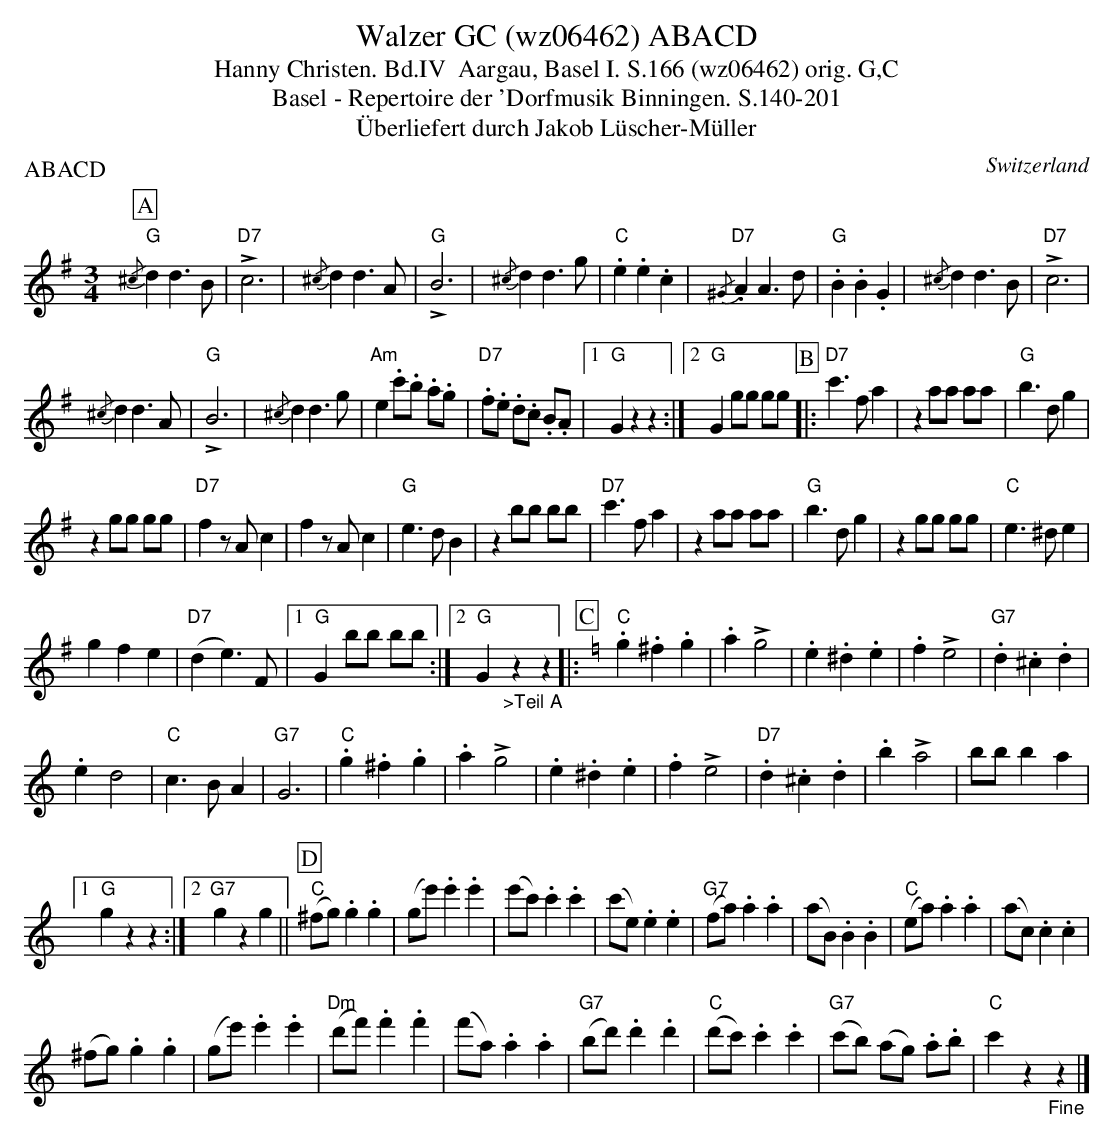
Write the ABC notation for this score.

X:1
T:Walzer GC (wz06462) ABACD
T:Hanny Christen. Bd.IV  Aargau, Basel I. S.166 (wz06462) orig. G,C
T: Basel - Repertoire der 'Dorfmusik Binningen. S.140-201
T:Überliefert durch Jakob Lüscher-Müller
P:ABACD
M:3/4
L:1/4
O:Switzerland
K:G major
[P:A] "G"{/^c}dd>B | !>!"D7"c3 | {/^c}dd>A | !>!"G"B3 | {/^c}dd>g | "C".e.e.c | "D7"{/^G}.AA>d | "G".B.B.G | {/^c}dd>B | !>!"D7"c3 |
{/^c}dd>A | !>!"G"B3 | {/^c}dd>g | "Am"e .c'/.b/ .a/.g/ | "D7".f/.e/ .d/.c/ .B/.A/ |1 "G"Gzz :|2 "G"G g/g/ g/g/ [P:B] |: "D7"c'>fa | za/a/ a/a/ | "G"b>dg |
zg/g/ g/g/ | "D7"fz/A/ c | fz/A/c | "G"e>dB | zb/b/ b/b/ | "D7"c'>fa | za/a/ a/a/ |   "G"b>dg | zg/g/ g/g/ | "C"e>^de |
gfe | ("D7"de>)F |1 "G"G b/b/ b/b/ :|2 "G"G"_>Teil A"zz |: [P:C] [K:C] "C".g.^f.g | .a!>!g2 | .e.^d.e | .f!>!e2 | "G7".d.^c.d |
.ed2 | "C"c>BA | "G7"G3 | "C".g.^f.g | .a!>!g2 | .e.^d.e | .f!>!e2 | "D7".d.^c.d | .b!>!a2 | b/b/ba |1
"G"gzz :|2 "G7"gzg || [P:D] ("C"^f/g/).g.g | (g/e'/) .e'.e' | (e'/c'/).c'.c' | (c'/e/).e.e | ("G7"f/a/).a.a | (a/B/).B.B | ("C"e/a/).a.a | (a/c/).c.c |
 (^f/g/).g.g | (g/e'/) .e'.e' | ("Dm"d'/f'/).f'.f' | (f'/a/).a.a | ("G7"b/d'/).d'.d' | ("C"d'/c'/).c'.c' | ("G7"c'/b/) (a/g/) .a/.b/ | "C"c'z"_Fine"z |]
